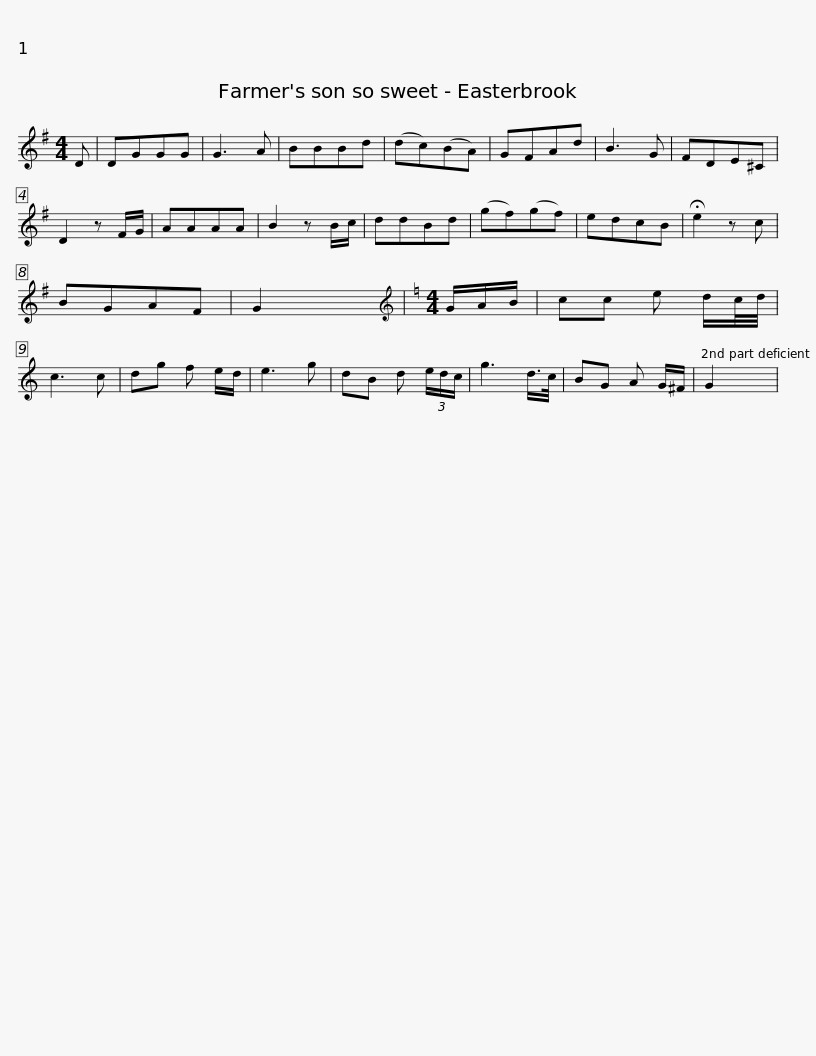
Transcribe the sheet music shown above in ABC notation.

X:1
L:1/8
M:4/4
I:linebreak $
K:G
V:1 treble
V:1
 D | DGGG | G3 A | BBBd | (dc)(BA) | %5
 GFAd |$ B3 G | FDE^C | D2 z F/G/ | AAAA | %10
 B2 z B/c/ |$ ddBd | (gf)(gf) | edcB | !fermata!e2 z c | %15
 BGAF | G2 x2 |[K:C][M:4/4][K:treble] G/A/B/ | cc e d/c/4d/4 | c3 c | %20
 dg f e/d/ | e3 g |$ dB d (3e/d/c/ | g3 d/>c/ | BG A G/^F/ | %25
 G2 x2 | %26
